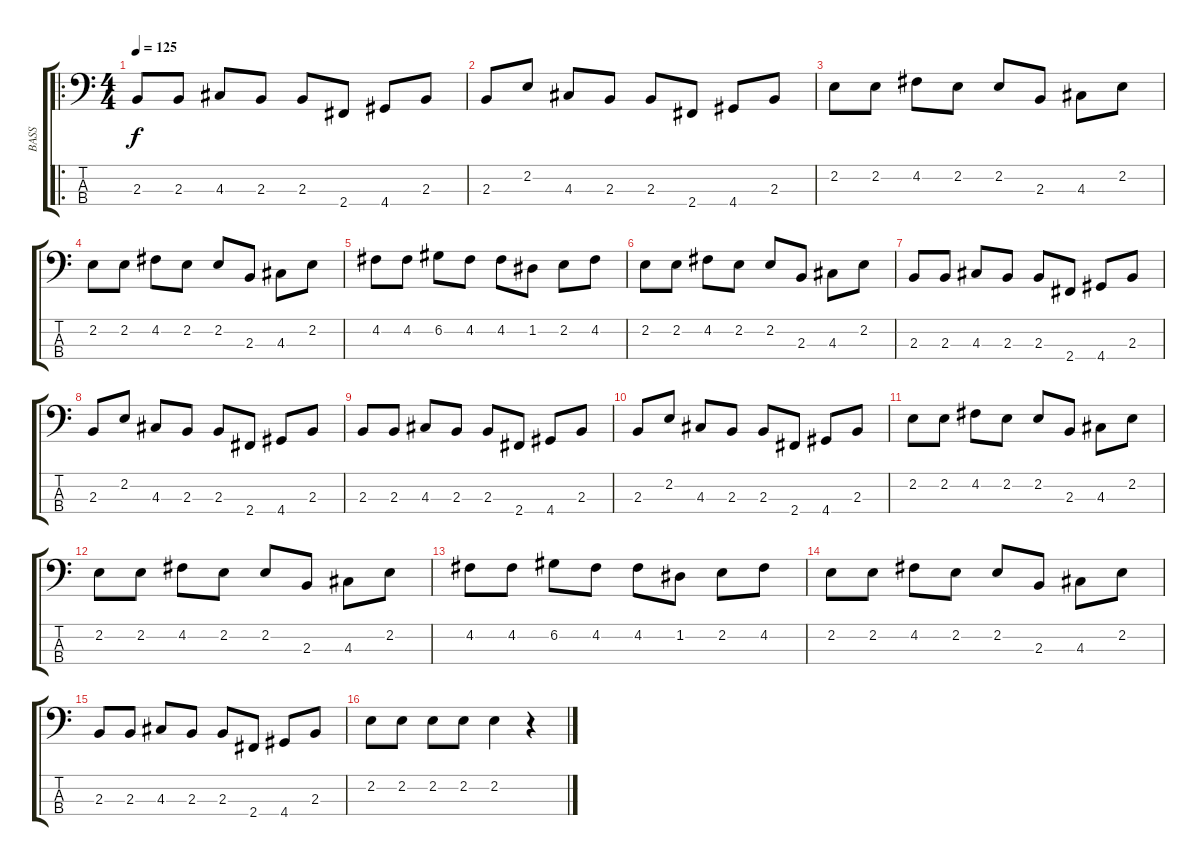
\track ("BASS" "BASS") {instrument electricbassfinger}
\staff {score tabs}
\tuning (G2 D2 A1 E1) {hide}
\ro
\ts (4 4)
\tempo 125
\clef f4
\ks c
2.3.8{dy f instrument electricbassfinger} 2.3.8 4.3.8 2.3.8 2.3.8 2.4.8 4.4.8 2.3.8 |
2.3.8 2.2.8 4.3.8 2.3.8 2.3.8 2.4.8 4.4.8 2.3.8 |
2.2.8 2.2.8 4.2.8 2.2.8 2.2.8 2.3.8 4.3.8 2.2.8 |
2.2.8 2.2.8 4.2.8 2.2.8 2.2.8 2.3.8 4.3.8 2.2.8 |
4.2.8 4.2.8 6.2.8 4.2.8 4.2.8 1.2.8 2.2.8 4.2.8 |
2.2.8 2.2.8 4.2.8 2.2.8 2.2.8 2.3.8 4.3.8 2.2.8 |
2.3.8 2.3.8 4.3.8 2.3.8 2.3.8 2.4.8 4.4.8 2.3.8 |
2.3.8 2.2.8 4.3.8 2.3.8 2.3.8 2.4.8 4.4.8 2.3.8 |
2.3.8 2.3.8 4.3.8 2.3.8 2.3.8 2.4.8 4.4.8 2.3.8 |
2.3.8 2.2.8 4.3.8 2.3.8 2.3.8 2.4.8 4.4.8 2.3.8 |
2.2.8 2.2.8 4.2.8 2.2.8 2.2.8 2.3.8 4.3.8 2.2.8 |
2.2.8 2.2.8 4.2.8 2.2.8 2.2.8 2.3.8 4.3.8 2.2.8 |
4.2.8 4.2.8 6.2.8 4.2.8 4.2.8 1.2.8 2.2.8 4.2.8 |
2.2.8 2.2.8 4.2.8 2.2.8 2.2.8 2.3.8 4.3.8 2.2.8 |
2.3.8 2.3.8 4.3.8 2.3.8 2.3.8 2.4.8 4.4.8 2.3.8 |
2.2.8 2.2.8 2.2.8 2.2.8 2.2.4 r.4
